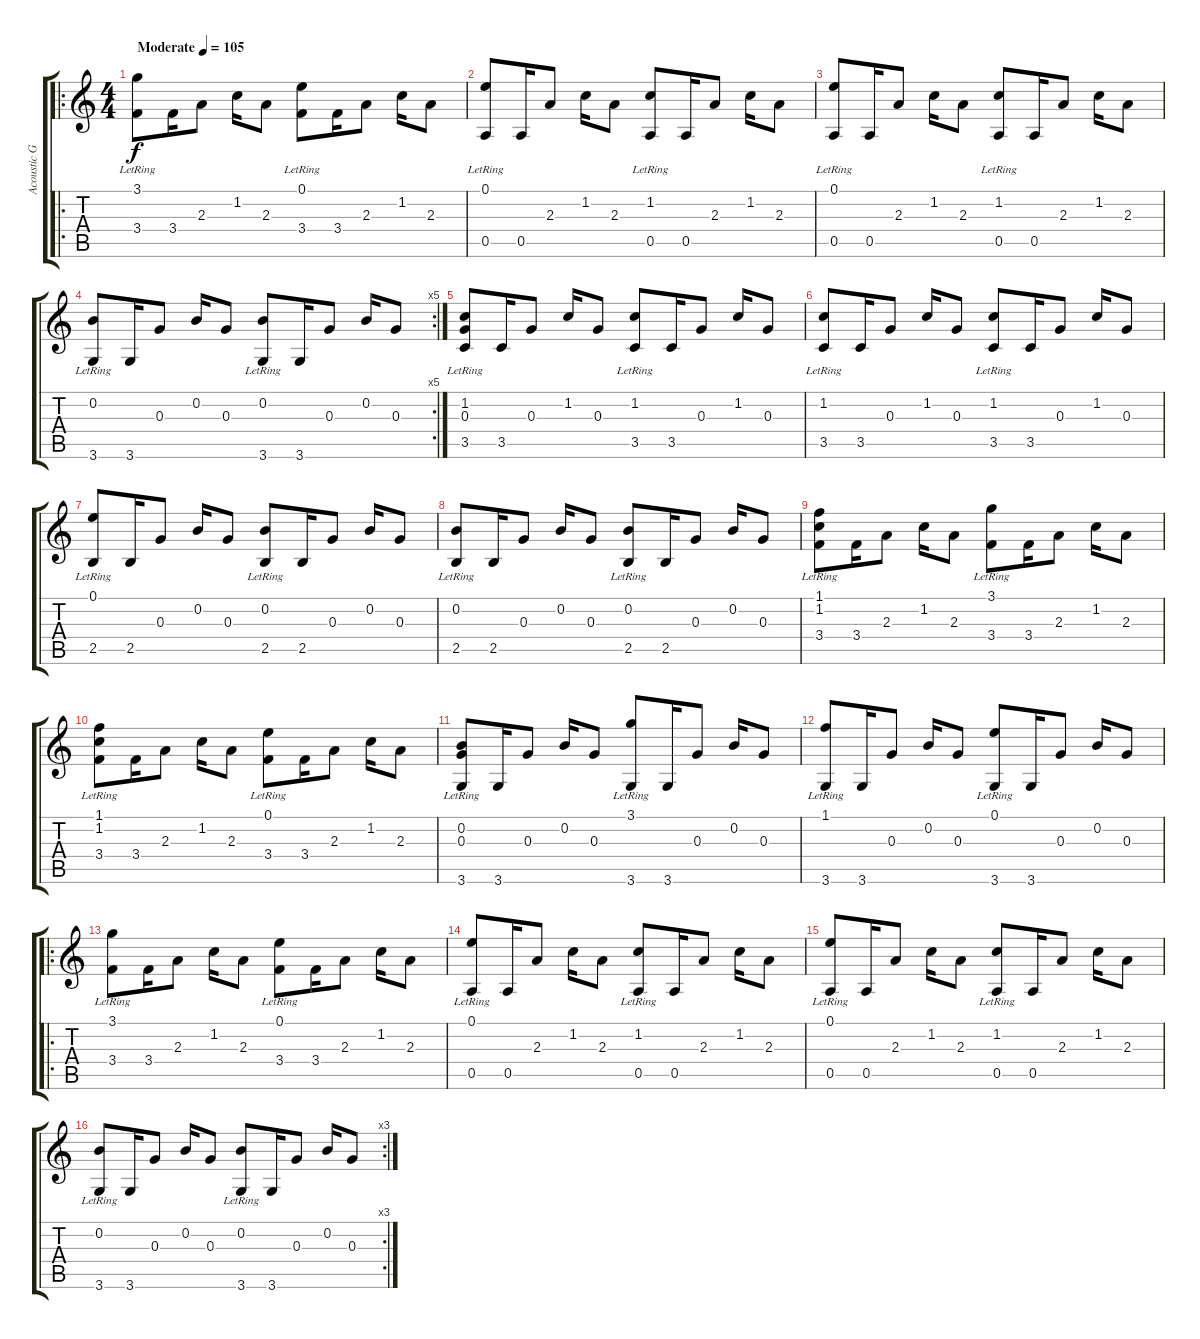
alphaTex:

\track ("Acoustic Guitar" "Acoustic G") {instrument acousticguitarsteel}
\staff {score tabs}
\tuning (E4 B3 G3 D3 A2 E2) {hide}
\ro
\ts (4 4)
\tempo (105 "Moderate")
\clef g2
\ks c
(3.1{lr} 3.4).8{dy f instrument acousticguitarsteel} 3.4.16 2.3.8 1.2.16 2.3.8 (0.1{lr} 3.4).8 3.4.16 2.3.8 1.2.16 2.3.8 |
(0.1{lr} 0.5).8 0.5.16 2.3.8 1.2.16 2.3.8 (1.2{lr} 0.5).8 0.5.16 2.3.8 1.2.16 2.3.8 |
(0.1{lr} 0.5).8 0.5.16 2.3.8 1.2.16 2.3.8 (1.2{lr} 0.5).8 0.5.16 2.3.8 1.2.16 2.3.8 |
\rc 5
(0.2{lr} 3.6).8 3.6.16 0.3.8 0.2.16 0.3.8 (0.2{lr} 3.6).8 3.6.16 0.3.8 0.2.16 0.3.8 |
(1.2{lr} 0.3 3.5).8 3.5.16 0.3.8 1.2.16 0.3.8 (1.2{lr} 3.5).8 3.5.16 0.3.8 1.2.16 0.3.8 |
(1.2{lr} 3.5).8 3.5.16 0.3.8 1.2.16 0.3.8 (1.2{lr} 3.5).8 3.5.16 0.3.8 1.2.16 0.3.8 |
(0.1{lr} 2.5).8 2.5.16 0.3.8 0.2.16 0.3.8 (0.2{lr} 2.5).8 2.5.16 0.3.8 0.2.16 0.3.8 |
(0.2{lr} 2.5).8 2.5.16 0.3.8 0.2.16 0.3.8 (0.2{lr} 2.5).8 2.5.16 0.3.8 0.2.16 0.3.8 |
(1.1 1.2{lr} 3.4).8 3.4.16 2.3.8 1.2.16 2.3.8 (3.1{lr} 3.4).8 3.4.16 2.3.8 1.2.16 2.3.8 |
(1.1 1.2{lr} 3.4).8 3.4.16 2.3.8 1.2.16 2.3.8 (0.1{lr} 3.4).8 3.4.16 2.3.8 1.2.16 2.3.8 |
(0.2 0.3{lr} 3.6).8 3.6.16 0.3.8 0.2.16 0.3.8 (3.1{lr} 3.6).8 3.6.16 0.3.8 0.2.16 0.3.8 |
(1.1{lr} 3.6).8 3.6.16 0.3.8 0.2.16 0.3.8 (0.1{lr} 3.6).8 3.6.16 0.3.8 0.2.16 0.3.8 |
\ro
(3.1{lr} 3.4).8 3.4.16 2.3.8 1.2.16 2.3.8 (0.1{lr} 3.4).8 3.4.16 2.3.8 1.2.16 2.3.8 |
(0.1{lr} 0.5).8 0.5.16 2.3.8 1.2.16 2.3.8 (1.2{lr} 0.5).8 0.5.16 2.3.8 1.2.16 2.3.8 |
(0.1{lr} 0.5).8 0.5.16 2.3.8 1.2.16 2.3.8 (1.2{lr} 0.5).8 0.5.16 2.3.8 1.2.16 2.3.8 |
\rc 3
(0.2{lr} 3.6).8 3.6.16 0.3.8 0.2.16 0.3.8 (0.2{lr} 3.6).8 3.6.16 0.3.8 0.2.16 0.3.8
